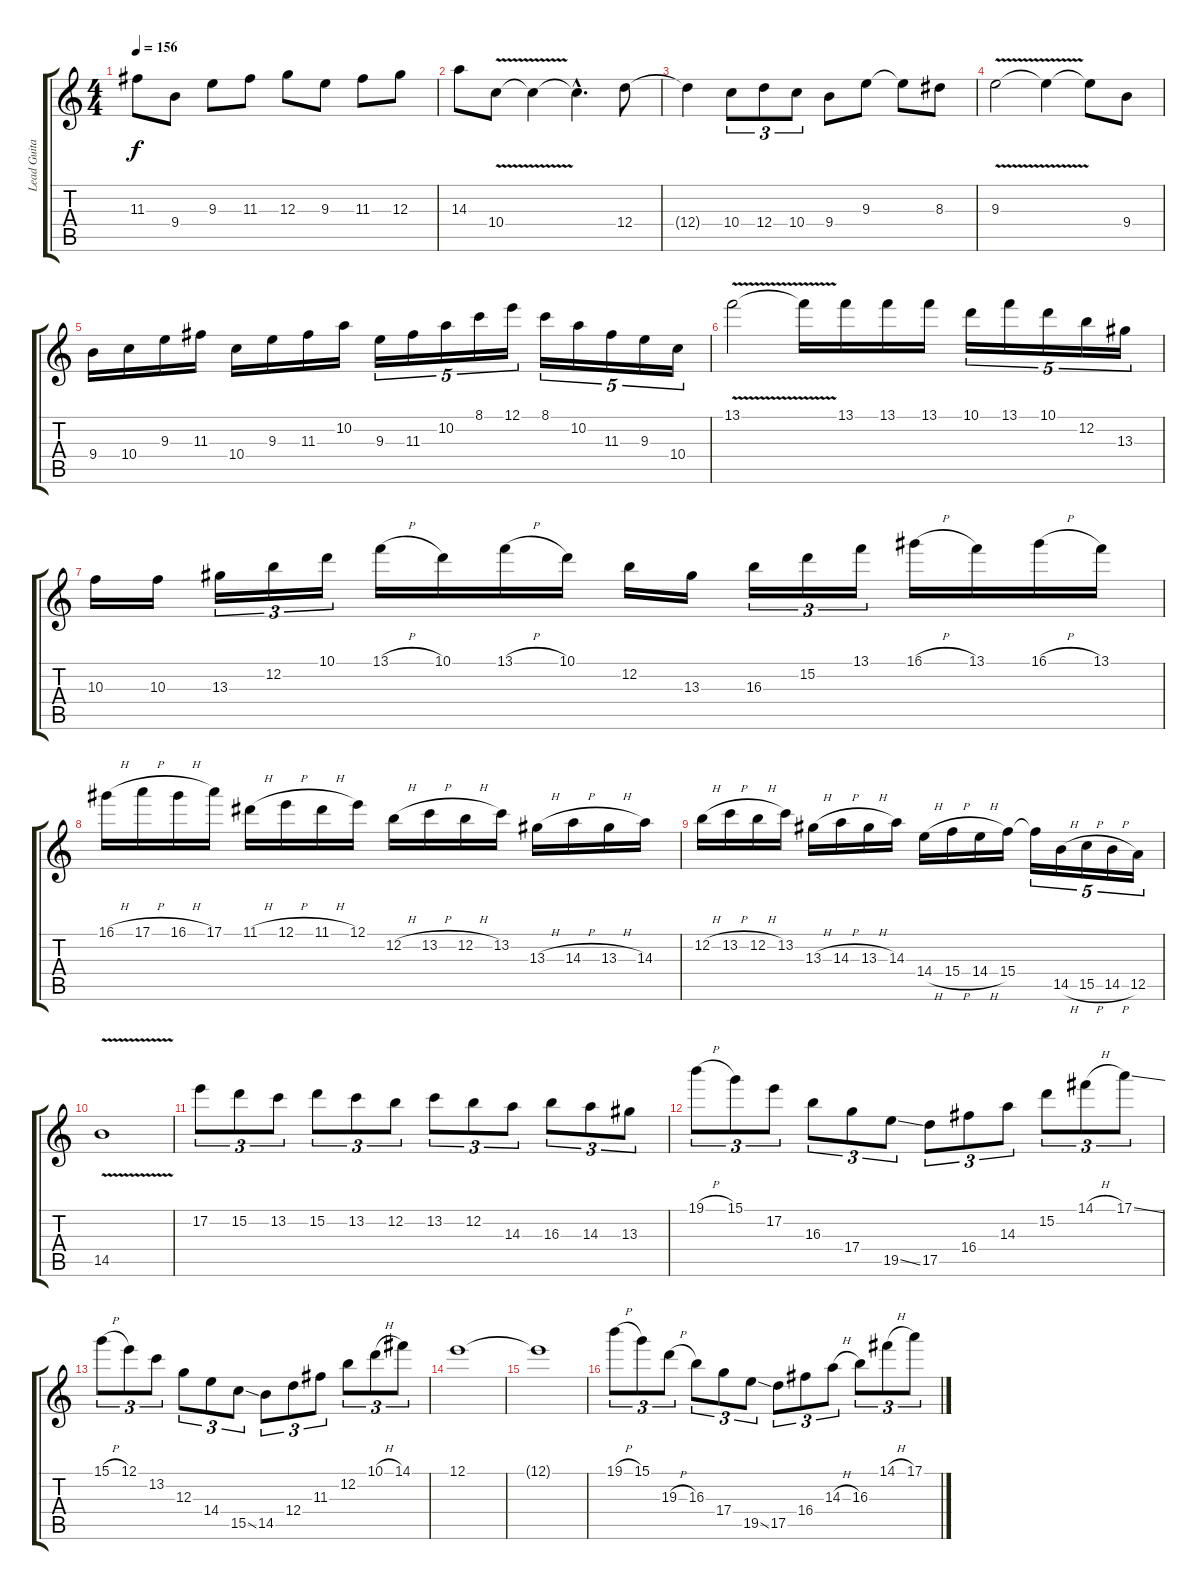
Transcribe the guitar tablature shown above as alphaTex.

\track ("Lead Guitar" "Lead Guita") {instrument overdrivenguitar}
\staff {score tabs}
\tuning (E4 B3 G3 D3 A2 E2) {hide}
\ts (4 4)
\tempo 156
\clef g2
\ks c
11.3.8{dy f} 9.4.8 9.3.8 11.3.8 12.3.8 9.3.8 11.3.8 12.3.8 |
14.3.8 10.4{v}.8 10.4{t}.4 10.4{hac t}.4{d} 12.4.8 |
12.4{t}.4 10.4.8{tu (3 2)} 12.4.8{tu (3 2)} 10.4.8{tu (3 2)} 9.4.8 9.3.8 9.3{t}.8 8.3.8 |
9.3{v}.2 9.3{t}.4 9.3{t}.8 9.4.8 |
9.4.16 10.4.16 9.3.16 11.3.16 10.4.16 9.3.16 11.3.16 10.2.16 9.3.16{tu (5 4)} 11.3.16{tu (5 4)} 10.2.16{tu (5 4)} 8.1.16{tu (5 4)} 12.1.16{tu (5 4)} 8.1.16{tu (5 4)} 10.2.16{tu (5 4)} 11.3.16{tu (5 4)} 9.3.16{tu (5 4)} 10.4.16{tu (5 4)} |
13.1{v}.2 13.1{t}.16 13.1.16 13.1.16 13.1.16 10.1.16{tu (5 4)} 13.1.16{tu (5 4)} 10.1.16{tu (5 4)} 12.2.16{tu (5 4)} 13.3.16{tu (5 4)} |
10.3.16 10.3.16 13.3.16{tu (3 2)} 12.2.16{tu (3 2)} 10.1.16{tu (3 2)} 13.1{h}.16 10.1.16 13.1{h}.16 10.1.16 12.2.16 13.3.16 16.3.16{tu (3 2)} 15.2.16{tu (3 2)} 13.1.16{tu (3 2)} 16.1{h}.16 13.1.16 16.1{h}.16 13.1.16 |
16.1{h}.16 17.1{h}.16 16.1{h}.16 17.1.16 11.1{h}.16 12.1{h}.16 11.1{h}.16 12.1.16 12.2{h}.16 13.2{h}.16 12.2{h}.16 13.2.16 13.3{h}.16 14.3{h}.16 13.3{h}.16 14.3.16 |
12.2{h}.16 13.2{h}.16 12.2{h}.16 13.2.16 13.3{h}.16 14.3{h}.16 13.3{h}.16 14.3.16 14.4{h}.16 15.4{h}.16 14.4{h}.16 15.4.16 15.4{t}.16{tu (5 4)} 14.5{h}.16{tu (5 4)} 15.5{h}.16{tu (5 4)} 14.5{h}.16{tu (5 4)} 12.5.16{tu (5 4)} |
14.5{v}.1 |
17.2.8{tu (3 2)} 15.2.8{tu (3 2)} 13.2.8{tu (3 2)} 15.2.8{tu (3 2)} 13.2.8{tu (3 2)} 12.2.8{tu (3 2)} 13.2.8{tu (3 2)} 12.2.8{tu (3 2)} 14.3.8{tu (3 2)} 16.3.8{tu (3 2)} 14.3.8{tu (3 2)} 13.3.8{tu (3 2)} |
19.1{h}.8{tu (3 2)} 15.1.8{tu (3 2)} 17.2.8{tu (3 2)} 16.3.8{tu (3 2)} 17.4.8{tu (3 2)} 19.5{ss}.8{tu (3 2)} 17.5.8{tu (3 2)} 16.4.8{tu (3 2)} 14.3.8{tu (3 2)} 15.2.8{tu (3 2)} 14.1{h}.8{tu (3 2)} 17.1{ss}.8{tu (3 2)} |
15.1{h}.8{tu (3 2)} 12.1.8{tu (3 2)} 13.2.8{tu (3 2)} 12.3.8{tu (3 2)} 14.4.8{tu (3 2)} 15.5{ss}.8{tu (3 2)} 14.5.8{tu (3 2)} 12.4.8{tu (3 2)} 11.3.8{tu (3 2)} 12.2.8{tu (3 2)} 10.1{h}.8{tu (3 2)} 14.1.8{tu (3 2)} |
12.1.1 |
12.1{t}.1 |
19.1{h}.8{tu (3 2)} 15.1.8{tu (3 2)} 19.3{h}.8{tu (3 2)} 16.3.8{tu (3 2)} 17.4.8{tu (3 2)} 19.5{ss}.8{tu (3 2)} 17.5.8{tu (3 2)} 16.4.8{tu (3 2)} 14.3{h}.8{tu (3 2)} 16.3.8{tu (3 2)} 14.1{h}.8{tu (3 2)} 17.1{ss}.8{tu (3 2)}
